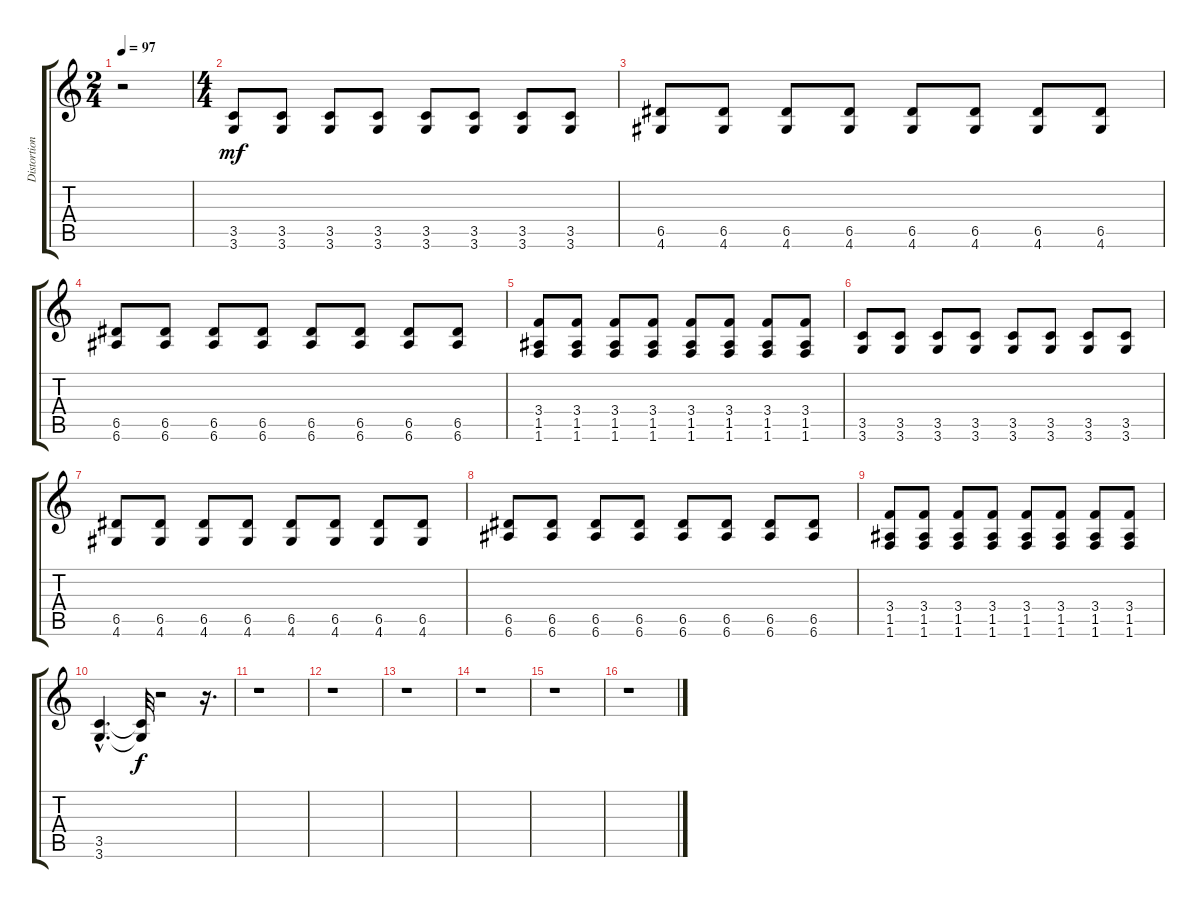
\track ("Distortion" "Distortion") {instrument overdrivenguitar}
\staff {score tabs}
\tuning (E4 B3 G3 D3 A2 E2) {hide}
\ts (2 4)
\tempo 97
\clef g2
\ks c
r.2{dy mf instrument overdrivenguitar} |
\ts (4 4)
(3.5 3.6).8 (3.5 3.6).8 (3.5 3.6).8 (3.5 3.6).8 (3.5 3.6).8 (3.5 3.6).8 (3.5 3.6).8 (3.5 3.6).8 |
(6.5 4.6).8 (6.5 4.6).8 (6.5 4.6).8 (6.5 4.6).8 (6.5 4.6).8 (6.5 4.6).8 (6.5 4.6).8 (6.5 4.6).8 |
(6.5 6.6).8 (6.5 6.6).8 (6.5 6.6).8 (6.5 6.6).8 (6.5 6.6).8 (6.5 6.6).8 (6.5 6.6).8 (6.5 6.6).8 |
(3.4 1.5 1.6).8 (3.4 1.5 1.6).8 (3.4 1.5 1.6).8 (3.4 1.5 1.6).8 (3.4 1.5 1.6).8 (3.4 1.5 1.6).8 (3.4 1.5 1.6).8 (3.4 1.5 1.6).8 |
(3.5 3.6).8 (3.5 3.6).8 (3.5 3.6).8 (3.5 3.6).8 (3.5 3.6).8 (3.5 3.6).8 (3.5 3.6).8 (3.5 3.6).8 |
(6.5 4.6).8 (6.5 4.6).8 (6.5 4.6).8 (6.5 4.6).8 (6.5 4.6).8 (6.5 4.6).8 (6.5 4.6).8 (6.5 4.6).8 |
(6.5 6.6).8 (6.5 6.6).8 (6.5 6.6).8 (6.5 6.6).8 (6.5 6.6).8 (6.5 6.6).8 (6.5 6.6).8 (6.5 6.6).8 |
(3.4 1.5 1.6).8 (3.4 1.5 1.6).8 (3.4 1.5 1.6).8 (3.4 1.5 1.6).8 (3.4 1.5 1.6).8 (3.4 1.5 1.6).8 (3.4 1.5 1.6).8 (3.4 1.5 1.6).8 |
(3.5{hac} 3.6{hac}).4{d} (3.5{t} 3.6{t}).32{dy f} r.2 r.16{d} |
r.1 |
r.1 |
r.1 |
r.1 |
r.1 |
r.1
